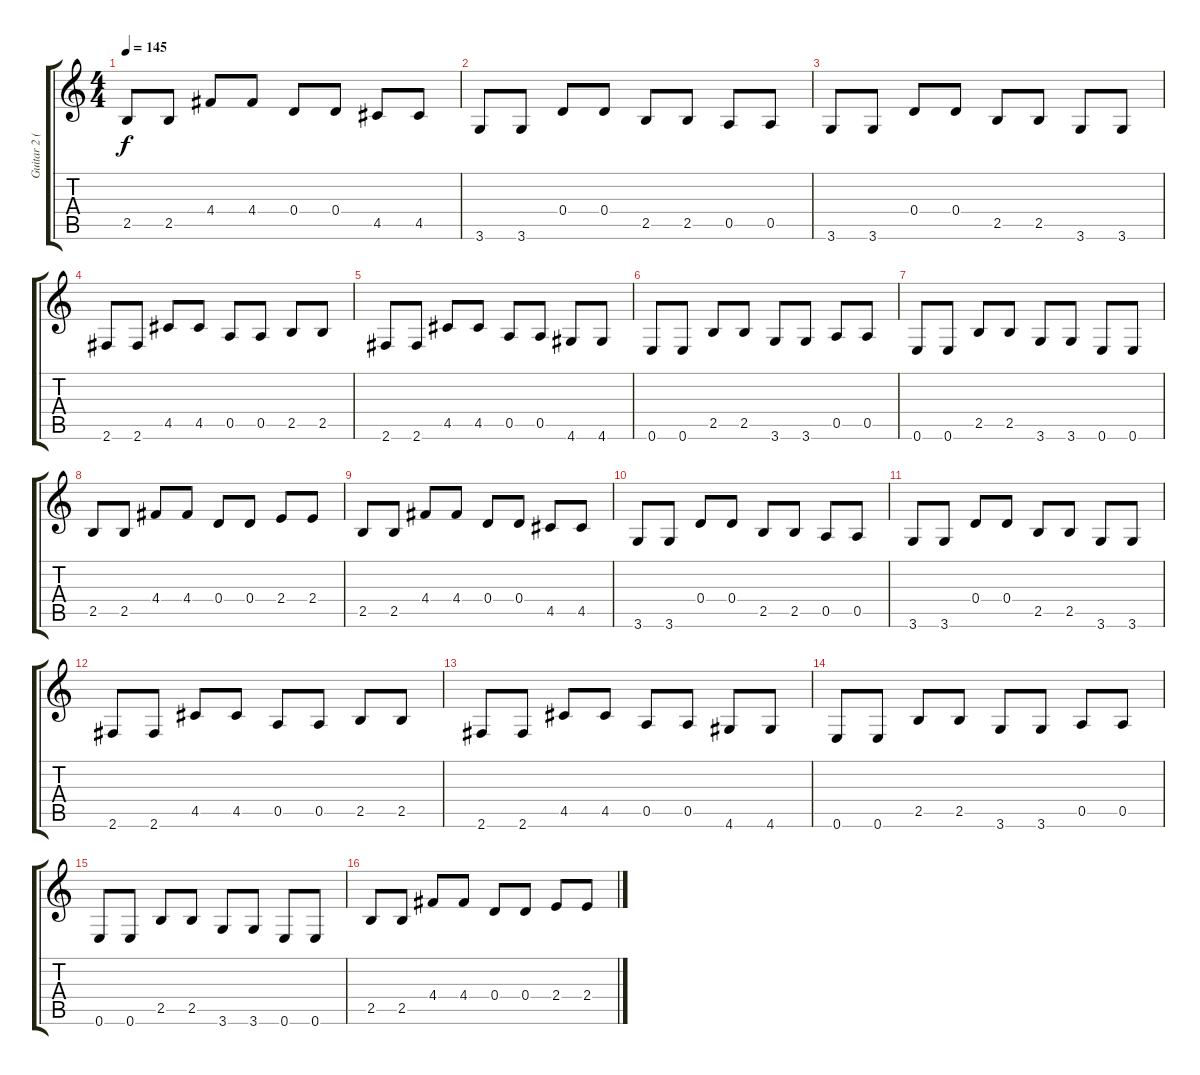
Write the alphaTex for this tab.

\track ("Guitar 2 (Rhythm)" "Guitar 2 (") {instrument distortionguitar}
\staff {score tabs}
\tuning (E4 B3 G3 D3 A2 E2) {hide}
\ts (4 4)
\tempo 145
\clef g2
\ks c
2.5.8{dy f} 2.5.8 4.4.8 4.4.8 0.4.8 0.4.8 4.5.8 4.5.8 |
3.6.8 3.6.8 0.4.8 0.4.8 2.5.8 2.5.8 0.5.8 0.5.8 |
3.6.8 3.6.8 0.4.8 0.4.8 2.5.8 2.5.8 3.6.8 3.6.8 |
2.6.8 2.6.8 4.5.8 4.5.8 0.5.8 0.5.8 2.5.8 2.5.8 |
2.6.8 2.6.8 4.5.8 4.5.8 0.5.8 0.5.8 4.6.8 4.6.8 |
0.6.8 0.6.8 2.5.8 2.5.8 3.6.8 3.6.8 0.5.8 0.5.8 |
0.6.8 0.6.8 2.5.8 2.5.8 3.6.8 3.6.8 0.6.8 0.6.8 |
2.5.8 2.5.8 4.4.8 4.4.8 0.4.8 0.4.8 2.4.8 2.4.8 |
2.5.8 2.5.8 4.4.8 4.4.8 0.4.8 0.4.8 4.5.8 4.5.8 |
3.6.8 3.6.8 0.4.8 0.4.8 2.5.8 2.5.8 0.5.8 0.5.8 |
3.6.8 3.6.8 0.4.8 0.4.8 2.5.8 2.5.8 3.6.8 3.6.8 |
2.6.8 2.6.8 4.5.8 4.5.8 0.5.8 0.5.8 2.5.8 2.5.8 |
2.6.8 2.6.8 4.5.8 4.5.8 0.5.8 0.5.8 4.6.8 4.6.8 |
0.6.8 0.6.8 2.5.8 2.5.8 3.6.8 3.6.8 0.5.8 0.5.8 |
0.6.8 0.6.8 2.5.8 2.5.8 3.6.8 3.6.8 0.6.8 0.6.8 |
2.5.8 2.5.8 4.4.8 4.4.8 0.4.8 0.4.8 2.4.8 2.4.8
